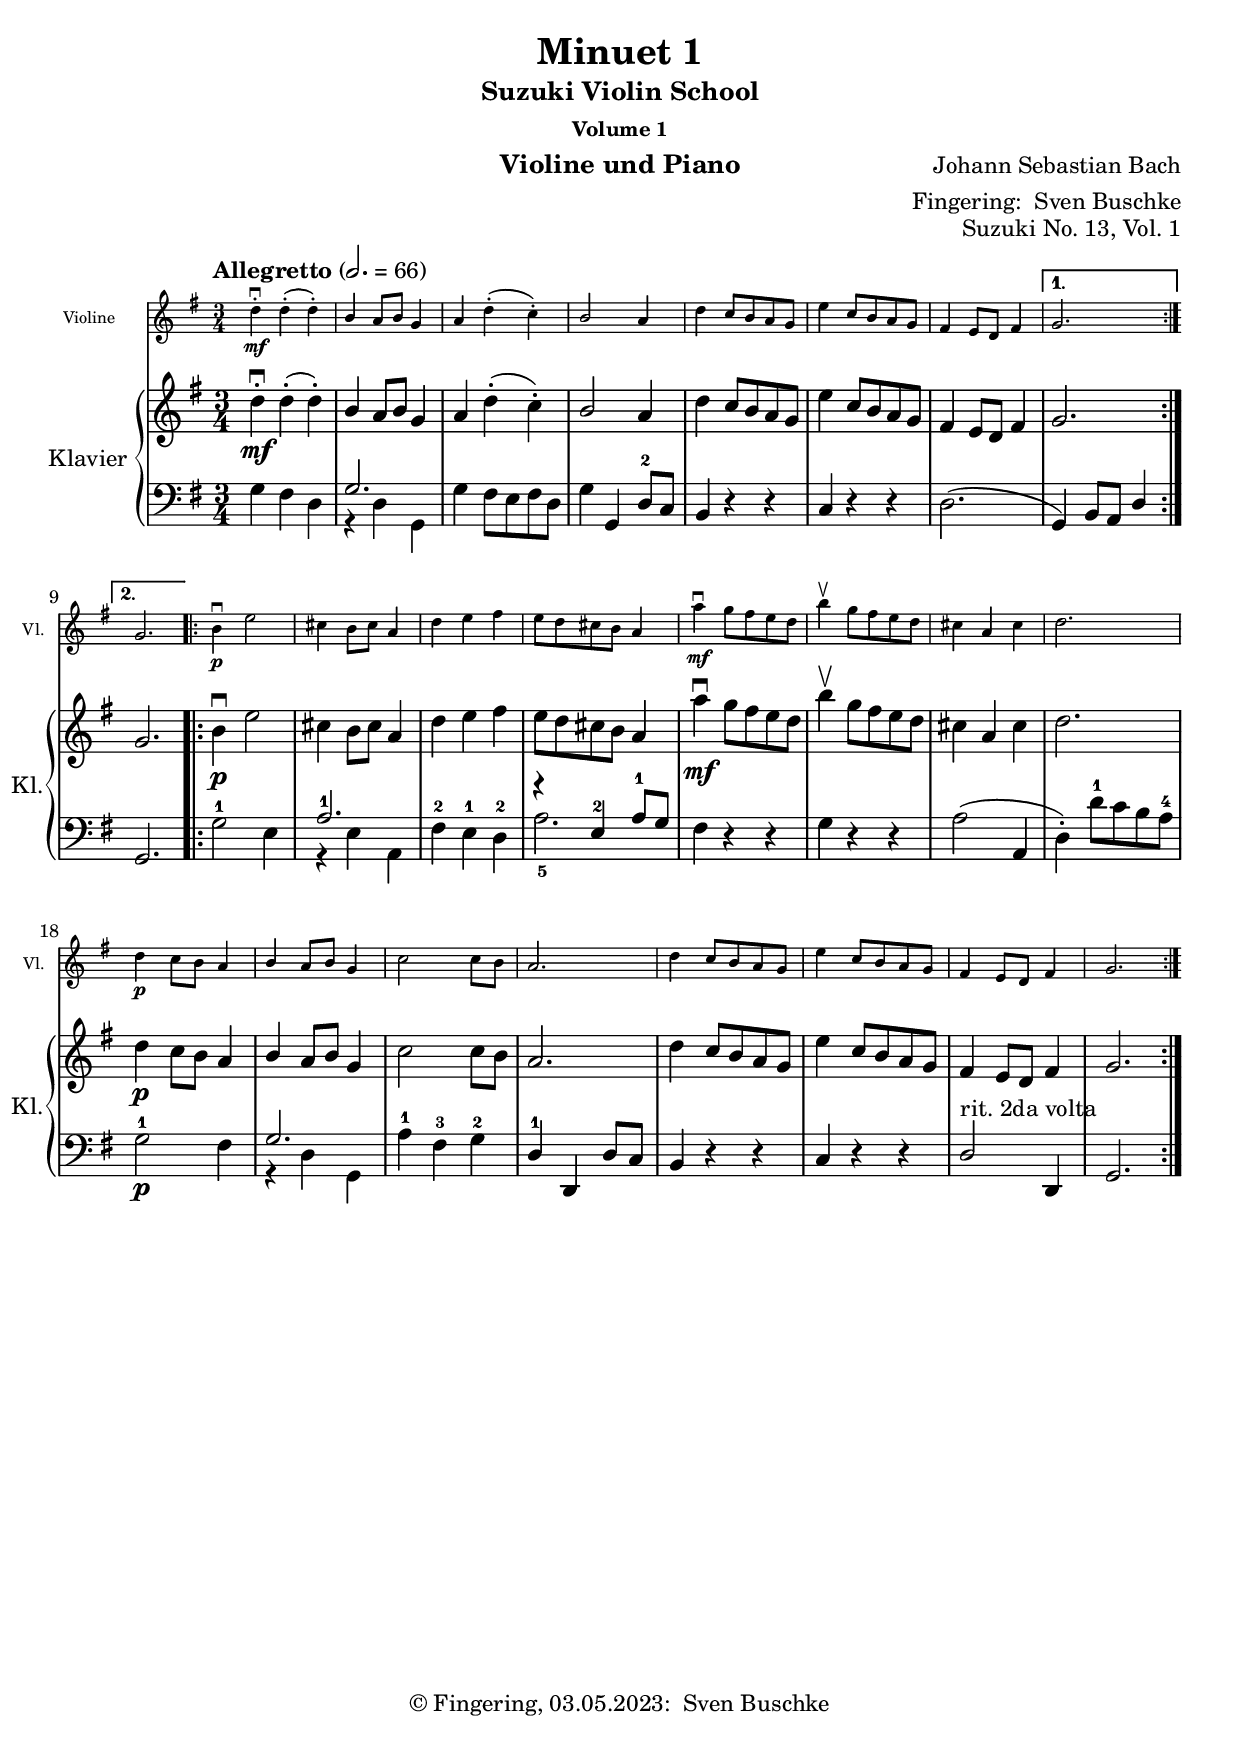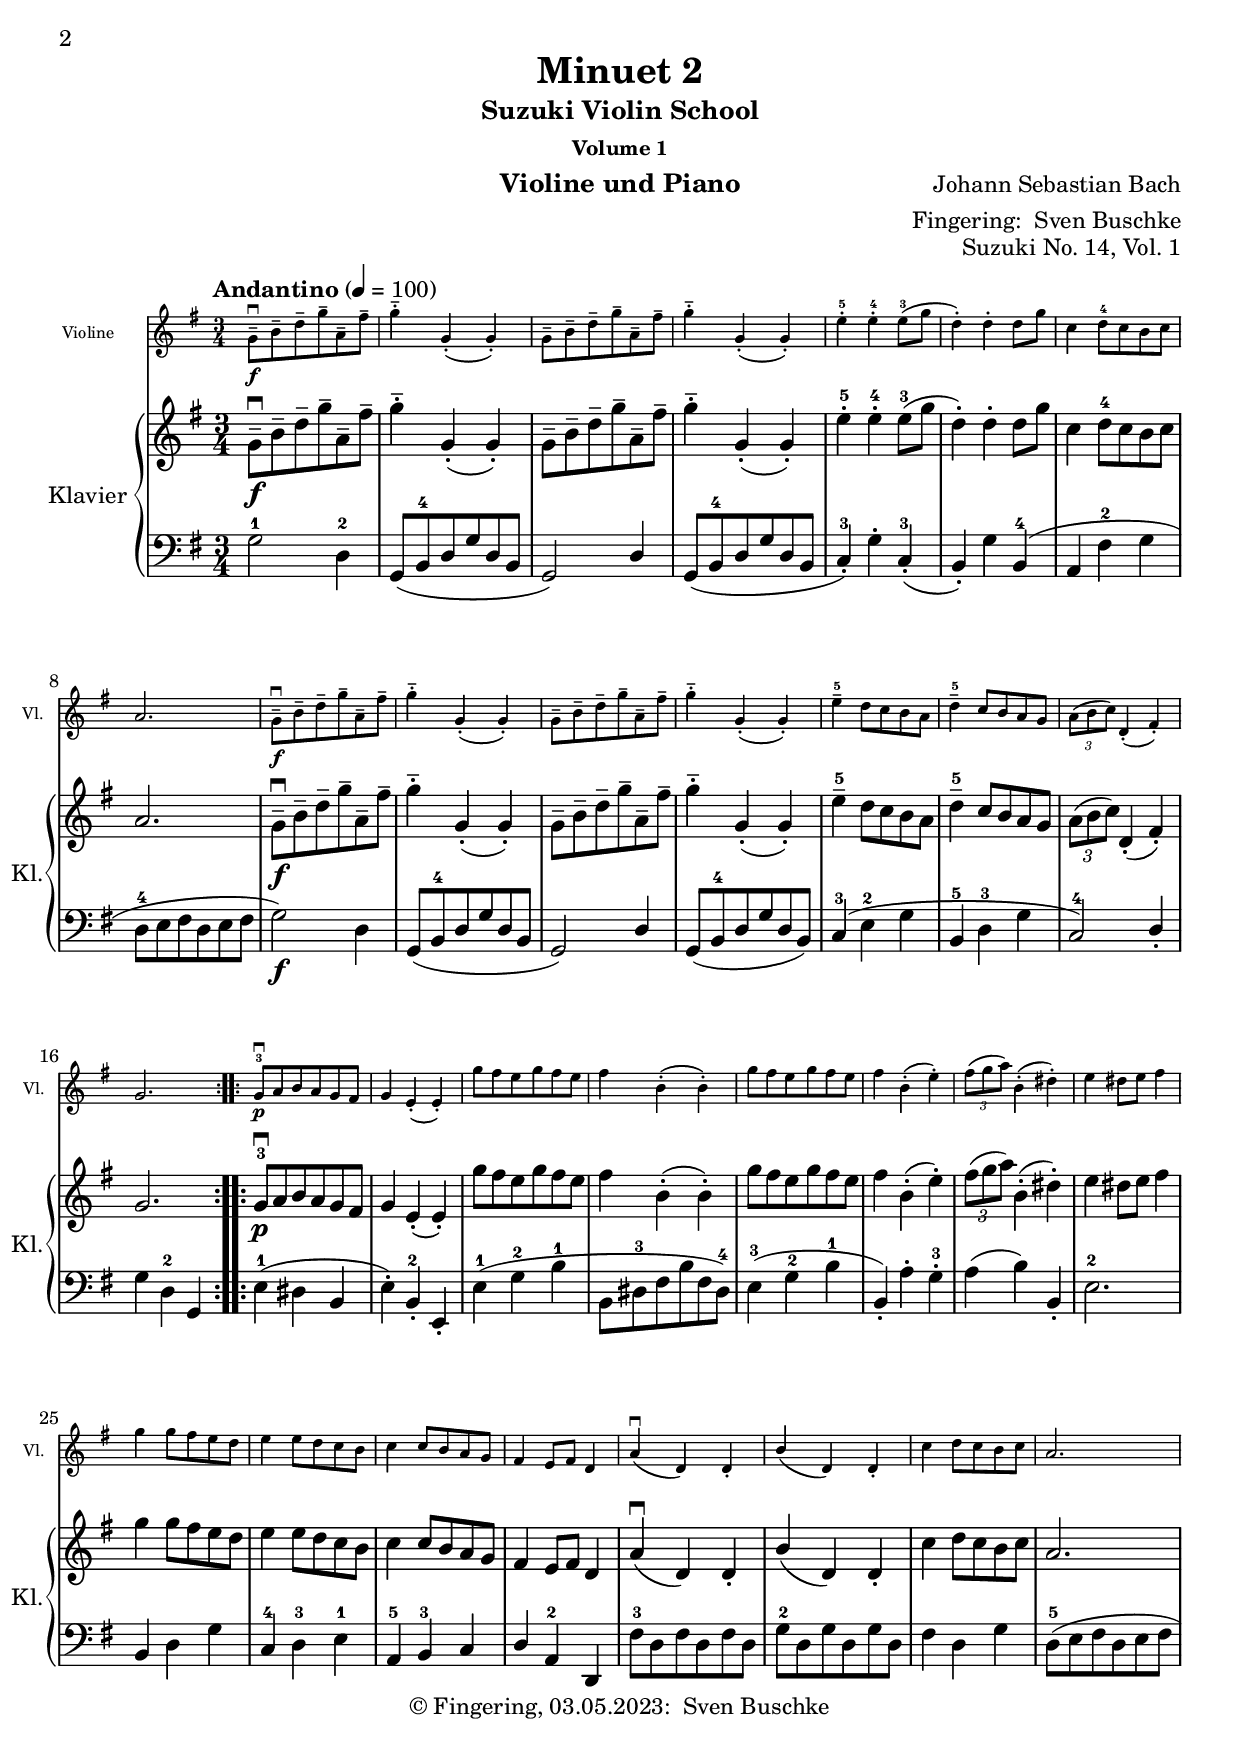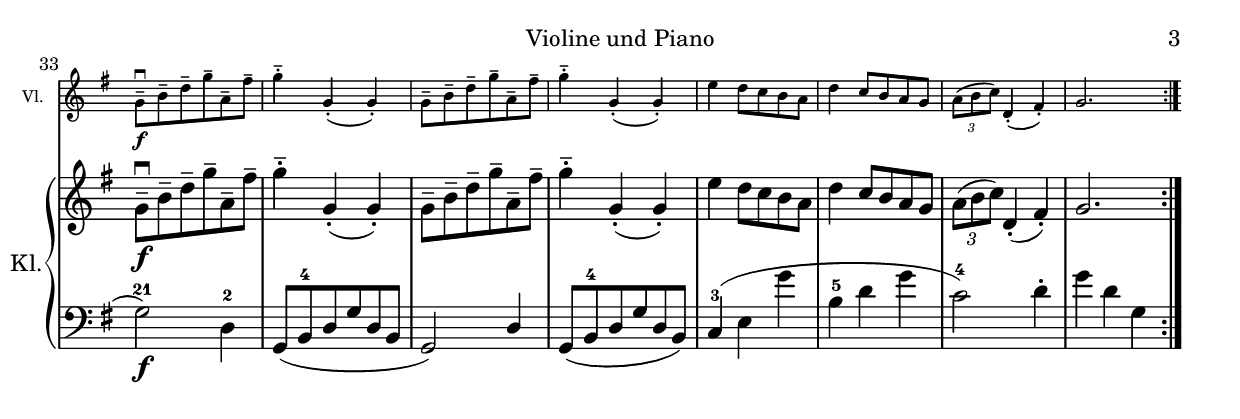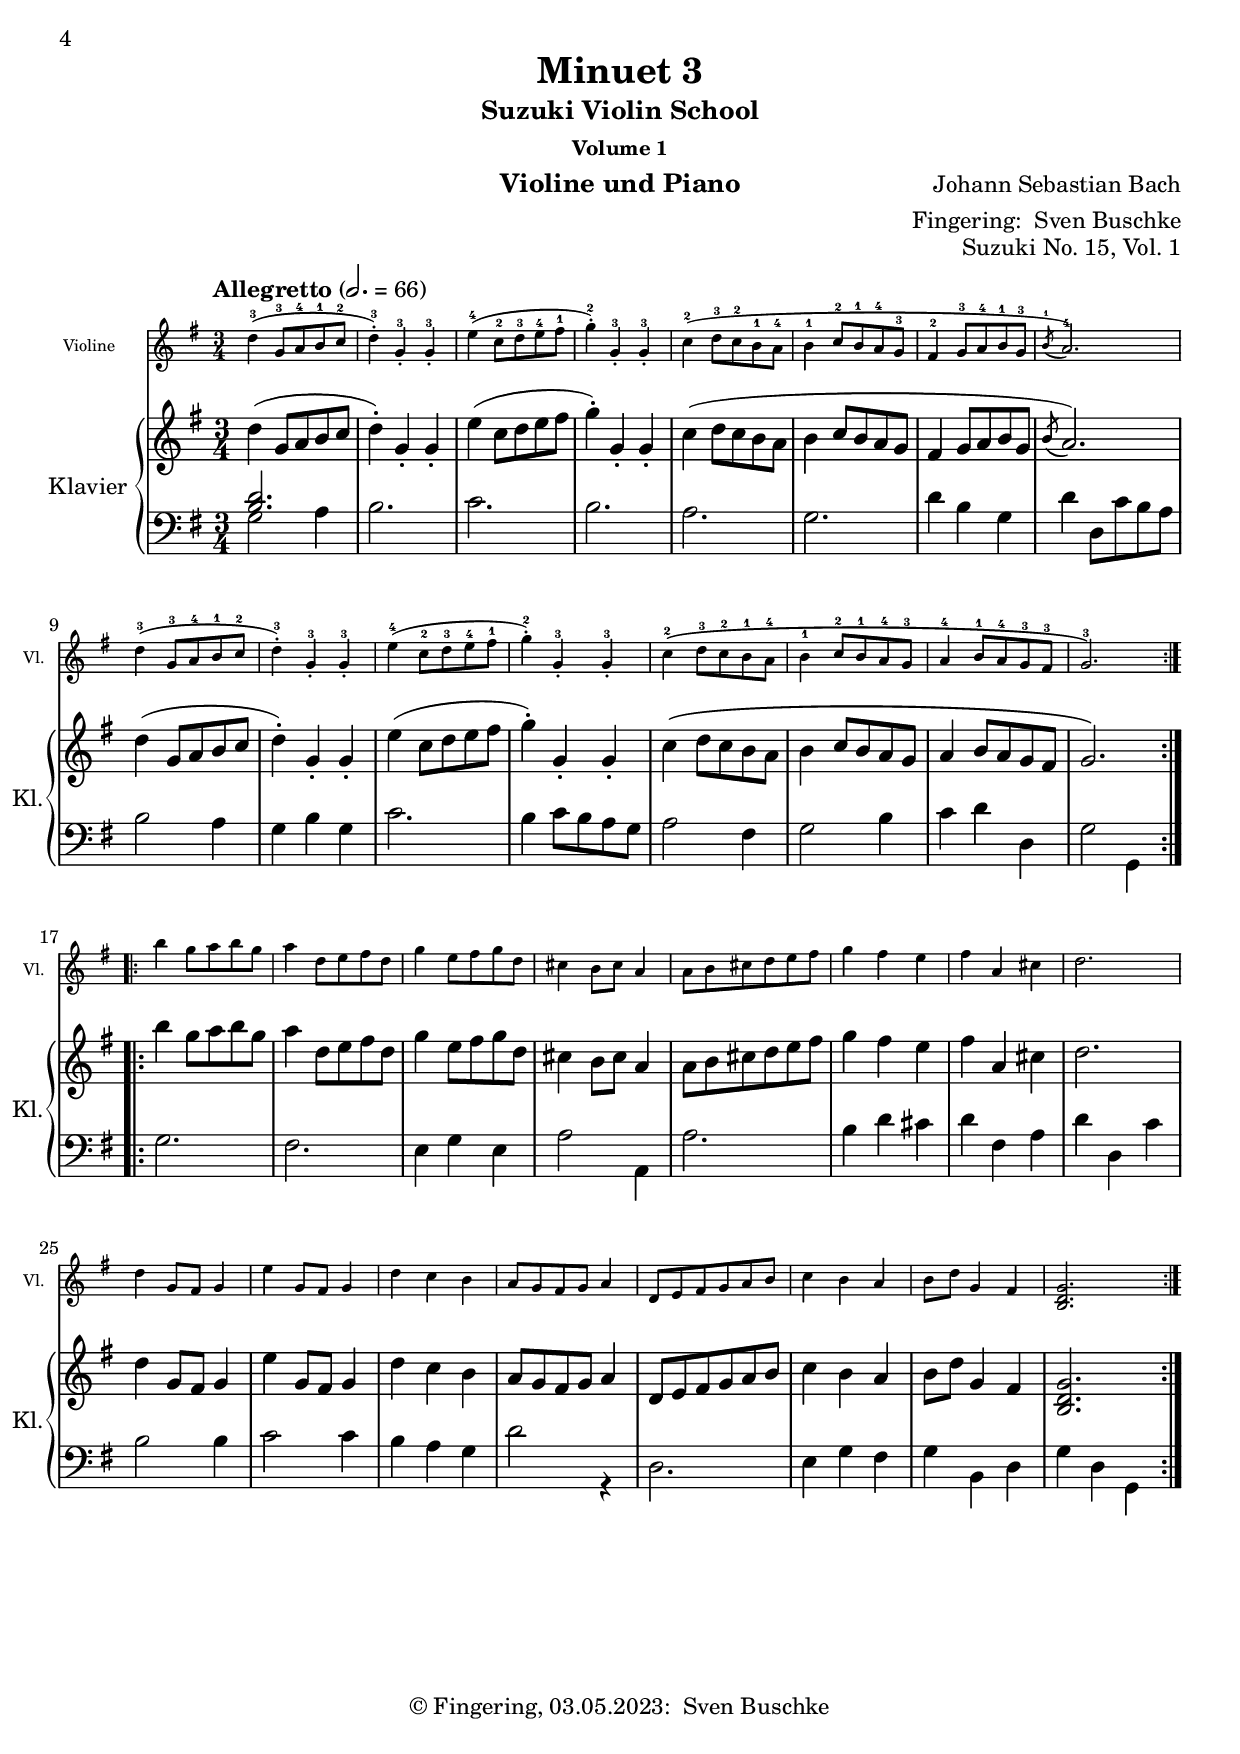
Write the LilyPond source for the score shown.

\version "2.24.1"
\language "english"

\header {
  dedication = ""
  title = ""
  subtitle = "Suzuki Violin School"
  subsubtitle = "Volume 1"
  instrument = "Violine und Piano"
  composer = ""
  arranger = \markup {"Fingering: " \with-url "https://buschke.com" "Sven Buschke"}
  poet = ""
  meter = ""
  piece = ""
  opus = "No. 1"
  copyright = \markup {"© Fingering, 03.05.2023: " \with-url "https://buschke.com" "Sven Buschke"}
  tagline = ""
}

\paper {
  #(set-paper-size "a4")
}

\layout {
  \context {
    \Voice
    \consists "Melody_engraver"
    \override Stem #'neutral-direction = #'()
  }
}

global = {
  \key c \major
  \time 4/4
  \tempo "Andante" 4=100
}

%%%%%%%%%%%%%%%%%%%%%%%%%%%%%%%%%%%%%%%%%%%%%%%%%%%%%%%%%%%%%%%%%%%%%%%%%%%%%%%%
% Nummer 1 / A
%%%%%%%%%%%%%%%%%%%%%%%%%%%%%%%%%%%%%%%%%%%%%%%%%%%%%%%%%%%%%%%%%%%%%%%%%%%%%%%%

globalA = {
  \key c \major
  \numericTimeSignature
  \time 4/4
  \tempo "Andante" 4=100
}

scoreAViolin = \relative c'' {
  \global
  % Music follows here.

}

scoreARight = \relative c'' {
  \global
  % Music follows here.

}

scoreALeft = \relative c' {
  \global
  % Music follows here.

}

scoreAViolinPart = \new Staff \with {
  instrumentName = "Violine"
  shortInstrumentName = "Vl."
  midiInstrument = "violin"
  \magnifyStaff #5/7
} \scoreAViolin

scoreAPianoPart = \new PianoStaff \with {
  instrumentName = "Klavier"
  shortInstrumentName = "Kl."
} <<
  \new Staff = "right" \with {
    midiInstrument = "acoustic grand"
  } \scoreARight
  \new Staff = "left" \with {
    midiInstrument = "acoustic grand"
  } { \clef bass \scoreALeft }
>>

\bookpart {
\header {
  title = "Twinkle, Twinkle"
  composer = "Suzuki"
  poet = ""
  meter = ""
  piece = ""
  opus = "Suzuki No. 1, Vol. 1"
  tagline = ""
}
  \score {
    <<
      \scoreAViolinPart
      \scoreAPianoPart
    >>
    \layout { }
    \midi { }
  }
}

%%%%%%%%%%%%%%%%%%%%%%%%%%%%%%%%%%%%%%%%%%%%%%%%%%%%%%%%%%%%%%%%%%%%%%%%%%%%%%%%
% Nummer 2 / B
%%%%%%%%%%%%%%%%%%%%%%%%%%%%%%%%%%%%%%%%%%%%%%%%%%%%%%%%%%%%%%%%%%%%%%%%%%%%%%%%

globalB = {
  \key c \major
  \numericTimeSignature
  \time 4/4
  \tempo "Andante" 4=100
}

scoreBViolin = \relative c'' {
  \global
  % Music follows here.

}

scoreBRight = \relative c'' {
  \global
  % Music follows here.

}

scoreBLeft = \relative c' {
  \global
  % Music follows here.

}

scoreBViolinPart = \new Staff \with {
  instrumentName = "Violine"
  shortInstrumentName = "Vl."
  midiInstrument = "violin"
  \magnifyStaff #5/7
} \scoreBViolin

scoreBPianoPart = \new PianoStaff \with {
  instrumentName = "Klavier"
  shortInstrumentName = "Kl."
} <<
  \new Staff = "right" \with {
    midiInstrument = "acoustic grand"
  } \scoreBRight
  \new Staff = "left" \with {
    midiInstrument = "acoustic grand"
  } { \clef bass \scoreBLeft }
>>

\bookpart {
\header {
  title = "Lightly Row"
  composer = "Folk Song"
  poet = ""
  meter = ""
  piece = ""
  opus = "Suzuki No. 2, Vol. 1"
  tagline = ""
}
  \score {
    <<
      \scoreBViolinPart
      \scoreBPianoPart
    >>
    \layout { }
    \midi { }
  }
}

%%%%%%%%%%%%%%%%%%%%%%%%%%%%%%%%%%%%%%%%%%%%%%%%%%%%%%%%%%%%%%%%%%%%%%%%%%%%%%%%
% Nummer 3 / C
%%%%%%%%%%%%%%%%%%%%%%%%%%%%%%%%%%%%%%%%%%%%%%%%%%%%%%%%%%%%%%%%%%%%%%%%%%%%%%%%

globalC = {
  \key c \major
  \numericTimeSignature
  \time 4/4
  \tempo "Andante" 4=100
}

scoreCViolin = \relative c'' {
  \global
  % Music follows here.

}

scoreCRight = \relative c'' {
  \global
  % Music follows here.

}

scoreCLeft = \relative c' {
  \global
  % Music follows here.

}

scoreCViolinPart = \new Staff \with {
  instrumentName = "Violine"
  shortInstrumentName = "Vl."
  midiInstrument = "violin"
  \magnifyStaff #5/7
} \scoreCViolin

scoreCPianoPart = \new PianoStaff \with {
  instrumentName = "Klavier"
  shortInstrumentName = "Kl."
} <<
  \new Staff = "right" \with {
    midiInstrument = "acoustic grand"
  } \scoreCRight
  \new Staff = "left" \with {
    midiInstrument = "acoustic grand"
  } { \clef bass \scoreCLeft }
>>

\bookpart {
\header {
  title = "Song of the Wind"
  composer = "Folk Song"
  poet = ""
  meter = ""
  piece = ""
  opus = "Suzuki No. 3, Vol. 1"
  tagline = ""
}
  \score {
    <<
      \scoreCViolinPart
      \scoreCPianoPart
    >>
    \layout { }
    \midi { }
  }
}

%%%%%%%%%%%%%%%%%%%%%%%%%%%%%%%%%%%%%%%%%%%%%%%%%%%%%%%%%%%%%%%%%%%%%%%%%%%%%%%%
% Nummer 4 / D
%%%%%%%%%%%%%%%%%%%%%%%%%%%%%%%%%%%%%%%%%%%%%%%%%%%%%%%%%%%%%%%%%%%%%%%%%%%%%%%%

globalD = {
  \key c \major
  \numericTimeSignature
  \time 4/4
  \tempo "Andante" 4=100
}

scoreDViolin = \relative c'' {
  \global
  % Music follows here.

}

scoreDRight = \relative c'' {
  \global
  % Music follows here.

}

scoreDLeft = \relative c' {
  \global
  % Music follows here.

}

scoreDViolinPart = \new Staff \with {
  instrumentName = "Violine"
  shortInstrumentName = "Vl."
  midiInstrument = "violin"
  \magnifyStaff #5/7
} \scoreDViolin

scoreDPianoPart = \new PianoStaff \with {
  instrumentName = "Klavier"
  shortInstrumentName = "Kl."
} <<
  \new Staff = "right" \with {
    midiInstrument = "acoustic grand"
  } \scoreDRight
  \new Staff = "left" \with {
    midiInstrument = "acoustic grand"
  } { \clef bass \scoreDLeft }
>>

\bookpart {
\header {
  title = "Go Tell Aunt Rhody"
  composer = ""
  poet = ""
  meter = ""
  piece = ""
  opus = "Suzuki No. 4, Vol. 1"
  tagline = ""
}
  \score {
    <<
      \scoreDViolinPart
      \scoreDPianoPart
    >>
    \layout { }
    \midi { }
  }
}

%%%%%%%%%%%%%%%%%%%%%%%%%%%%%%%%%%%%%%%%%%%%%%%%%%%%%%%%%%%%%%%%%%%%%%%%%%%%%%%%
% Nummer 5 / E
%%%%%%%%%%%%%%%%%%%%%%%%%%%%%%%%%%%%%%%%%%%%%%%%%%%%%%%%%%%%%%%%%%%%%%%%%%%%%%%%

globalE = {
  \key c \major
  \numericTimeSignature
  \time 4/4
  \tempo "Andante" 4=100
}

scoreEViolin = \relative c'' {
  \global
  % Music follows here.

}

scoreERight = \relative c'' {
  \global
  % Music follows here.

}

scoreELeft = \relative c' {
  \global
  % Music follows here.

}

scoreEViolinPart = \new Staff \with {
  instrumentName = "Violine"
  shortInstrumentName = "Vl."
  midiInstrument = "violin"
  \magnifyStaff #5/7
} \scoreEViolin

scoreEPianoPart = \new PianoStaff \with {
  instrumentName = "Klavier"
  shortInstrumentName = "Kl."
} <<
  \new Staff = "right" \with {
    midiInstrument = "acoustic grand"
  } \scoreERight
  \new Staff = "left" \with {
    midiInstrument = "acoustic grand"
  } { \clef bass \scoreELeft }
>>

\bookpart {
\header {
  title = "O Come, Little Children"
  composer = ""
  poet = ""
  meter = ""
  piece = ""
  opus = "Suzuki No. 5, Vol. 1"
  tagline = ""
}
  \score {
    <<
      \scoreEViolinPart
      \scoreEPianoPart
    >>
    \layout { }
    \midi { }
  }
}

%%%%%%%%%%%%%%%%%%%%%%%%%%%%%%%%%%%%%%%%%%%%%%%%%%%%%%%%%%%%%%%%%%%%%%%%%%%%%%%%
% Nummer 6 / F
%%%%%%%%%%%%%%%%%%%%%%%%%%%%%%%%%%%%%%%%%%%%%%%%%%%%%%%%%%%%%%%%%%%%%%%%%%%%%%%%

globalF = {
  \key c \major
  \numericTimeSignature
  \time 4/4
  \tempo "Andante" 4=100
}

scoreFViolin = \relative c'' {
  \global
  % Music follows here.

}

scoreFRight = \relative c'' {
  \global
  % Music follows here.

}

scoreFLeft = \relative c' {
  \global
  % Music follows here.

}

scoreFViolinPart = \new Staff \with {
  instrumentName = "Violine"
  shortInstrumentName = "Vl."
  midiInstrument = "violin"
  \magnifyStaff #5/7
} \scoreFViolin

scoreFPianoPart = \new PianoStaff \with {
  instrumentName = "Klavier"
  shortInstrumentName = "Kl."
} <<
  \new Staff = "right" \with {
    midiInstrument = "acoustic grand"
  } \scoreFRight
  \new Staff = "left" \with {
    midiInstrument = "acoustic grand"
  } { \clef bass \scoreFLeft }
>>

\bookpart {
\header {
  title = "May Song"
  composer = ""
  poet = ""
  meter = ""
  piece = ""
  opus = "Suzuki No. 6, Vol. 1"
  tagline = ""
}
  \score {
    <<
      \scoreFViolinPart
      \scoreFPianoPart
    >>
    \layout { }
    \midi { }
  }
}

%%%%%%%%%%%%%%%%%%%%%%%%%%%%%%%%%%%%%%%%%%%%%%%%%%%%%%%%%%%%%%%%%%%%%%%%%%%%%%%%
% Nummer 7 / G
%%%%%%%%%%%%%%%%%%%%%%%%%%%%%%%%%%%%%%%%%%%%%%%%%%%%%%%%%%%%%%%%%%%%%%%%%%%%%%%%

globalG = {
  \key c \major
  \numericTimeSignature
  \time 4/4
  \tempo "Andante" 4=100
}

scoreGViolin = \relative c'' {
  \global
  % Music follows here.

}

scoreGRight = \relative c'' {
  \global
  % Music follows here.

}

scoreGLeft = \relative c' {
  \global
  % Music follows here.

}

scoreGViolinPart = \new Staff \with {
  instrumentName = "Violine"
  shortInstrumentName = "Vl."
  midiInstrument = "violin"
  \magnifyStaff #5/7
} \scoreGViolin

scoreGPianoPart = \new PianoStaff \with {
  instrumentName = "Klavier"
  shortInstrumentName = "Kl."
} <<
  \new Staff = "right" \with {
    midiInstrument = "acoustic grand"
  } \scoreGRight
  \new Staff = "left" \with {
    midiInstrument = "acoustic grand"
  } { \clef bass \scoreGLeft }
>>

\bookpart {
\header {
  title = "Long, Long Ago"
  composer = ""
  poet = ""
  meter = ""
  piece = ""
  opus = "Suzuki No. 7, Vol. 1"
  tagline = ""
}
  \score {
    <<
      \scoreGViolinPart
      \scoreGPianoPart
    >>
    \layout { }
    \midi { }
  }
}

%%%%%%%%%%%%%%%%%%%%%%%%%%%%%%%%%%%%%%%%%%%%%%%%%%%%%%%%%%%%%%%%%%%%%%%%%%%%%%%%
% Nummer 8 / H
%%%%%%%%%%%%%%%%%%%%%%%%%%%%%%%%%%%%%%%%%%%%%%%%%%%%%%%%%%%%%%%%%%%%%%%%%%%%%%%%

globalH = {
  \key c \major
  \numericTimeSignature
  \time 4/4
  \tempo "Andante" 4=100
}

scoreHViolin = \relative c'' {
  \global
  % Music follows here.

}

scoreHRight = \relative c'' {
  \global
  % Music follows here.

}

scoreHLeft = \relative c' {
  \global
  % Music follows here.

}

scoreHViolinPart = \new Staff \with {
  instrumentName = "Violine"
  shortInstrumentName = "Vl."
  midiInstrument = "violin"
  \magnifyStaff #5/7
} \scoreHViolin

scoreHPianoPart = \new PianoStaff \with {
  instrumentName = "Klavier"
  shortInstrumentName = "Kl."
} <<
  \new Staff = "right" \with {
    midiInstrument = "acoustic grand"
  } \scoreHRight
  \new Staff = "left" \with {
    midiInstrument = "acoustic grand"
  } { \clef bass \scoreHLeft }
>>

\bookpart {
\header {
  title = "Allegro"
  composer = ""
  poet = ""
  meter = ""
  piece = ""
  opus = "Suzuki No. 8, Vol. 1"
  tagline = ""
}
  \score {
    <<
      \scoreHViolinPart
      \scoreHPianoPart
    >>
    \layout { }
    \midi { }
  }
}

%%%%%%%%%%%%%%%%%%%%%%%%%%%%%%%%%%%%%%%%%%%%%%%%%%%%%%%%%%%%%%%%%%%%%%%%%%%%%%%%
% Nummer 9 / I
%%%%%%%%%%%%%%%%%%%%%%%%%%%%%%%%%%%%%%%%%%%%%%%%%%%%%%%%%%%%%%%%%%%%%%%%%%%%%%%%

globalI = {
  \key c \major
  \numericTimeSignature
  \time 4/4
  \tempo "Andante" 4=100
}

scoreIViolin = \relative c'' {
  \global
  % Music follows here.

}

scoreIRight = \relative c'' {
  \global
  % Music follows here.

}

scoreILeft = \relative c' {
  \global
  % Music follows here.

}

scoreIViolinPart = \new Staff \with {
  instrumentName = "Violine"
  shortInstrumentName = "Vl."
  midiInstrument = "violin"
  \magnifyStaff #5/7
} \scoreIViolin

scoreIPianoPart = \new PianoStaff \with {
  instrumentName = "Klavier"
  shortInstrumentName = "Kl."
} <<
  \new Staff = "right" \with {
    midiInstrument = "acoustic grand"
  } \scoreIRight
  \new Staff = "left" \with {
    midiInstrument = "acoustic grand"
  } { \clef bass \scoreILeft }
>>

\bookpart {
\header {
  title = "Perpetual Motion"
  composer = ""
  poet = ""
  meter = ""
  piece = ""
  opus = "Suzuki No. 9, Vol. 1"
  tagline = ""
}
  \score {
    <<
      \scoreIViolinPart
      \scoreIPianoPart
    >>
    \layout { }
    \midi { }
  }
}

%%%%%%%%%%%%%%%%%%%%%%%%%%%%%%%%%%%%%%%%%%%%%%%%%%%%%%%%%%%%%%%%%%%%%%%%%%%%%%%%
% Nummer 10 / J
%%%%%%%%%%%%%%%%%%%%%%%%%%%%%%%%%%%%%%%%%%%%%%%%%%%%%%%%%%%%%%%%%%%%%%%%%%%%%%%%

globalJ = {
  \key c \major
  \numericTimeSignature
  \time 4/4
  \tempo "Andante" 4=100
}

scoreJViolin = \relative c'' {
  \global
  % Music follows here.

}

scoreJRight = \relative c'' {
  \global
  % Music follows here.

}

scoreJLeft = \relative c' {
  \global
  % Music follows here.

}

scoreJViolinPart = \new Staff \with {
  instrumentName = "Violine"
  shortInstrumentName = "Vl."
  midiInstrument = "violin"
  \magnifyStaff #5/7
} \scoreJViolin

scoreJPianoPart = \new PianoStaff \with {
  instrumentName = "Klavier"
  shortInstrumentName = "Kl."
} <<
  \new Staff = "right" \with {
    midiInstrument = "acoustic grand"
  } \scoreJRight
  \new Staff = "left" \with {
    midiInstrument = "acoustic grand"
  } { \clef bass \scoreJLeft }
>>

\bookpart {
\header {
  title = "Allegretto"
  composer = ""
  poet = ""
  meter = ""
  piece = ""
  opus = "Suzuki No. 10, Vol. 1"
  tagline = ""
}
  \score {
    <<
      \scoreJViolinPart
      \scoreJPianoPart
    >>
    \layout { }
    \midi { }
  }
}

%%%%%%%%%%%%%%%%%%%%%%%%%%%%%%%%%%%%%%%%%%%%%%%%%%%%%%%%%%%%%%%%%%%%%%%%%%%%%%%%
% Nummer 11 / K
%%%%%%%%%%%%%%%%%%%%%%%%%%%%%%%%%%%%%%%%%%%%%%%%%%%%%%%%%%%%%%%%%%%%%%%%%%%%%%%%

globalK = {
  \key c \major
  \numericTimeSignature
  \time 4/4
  \tempo "Andante" 4=100
}

scoreKViolin = \relative c'' {
  \global
  % Music follows here.

}

scoreKRight = \relative c'' {
  \global
  % Music follows here.

}

scoreKLeft = \relative c' {
  \global
  % Music follows here.

}

scoreKViolinPart = \new Staff \with {
  instrumentName = "Violine"
  shortInstrumentName = "Vl."
  midiInstrument = "violin"
  \magnifyStaff #5/7
} \scoreKViolin

scoreKPianoPart = \new PianoStaff \with {
  instrumentName = "Klavier"
  shortInstrumentName = "Kl."
} <<
  \new Staff = "right" \with {
    midiInstrument = "acoustic grand"
  } \scoreKRight
  \new Staff = "left" \with {
    midiInstrument = "acoustic grand"
  } { \clef bass \scoreKLeft }
>>

\bookpart {
\header {
  title = "Andantino"
  composer = ""
  poet = ""
  meter = ""
  piece = ""
  opus = "Suzuki No. 11, Vol. 1"
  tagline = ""
}
  \score {
    <<
      \scoreKViolinPart
      \scoreKPianoPart
    >>
    \layout { }
    \midi { }
  }
}

%%%%%%%%%%%%%%%%%%%%%%%%%%%%%%%%%%%%%%%%%%%%%%%%%%%%%%%%%%%%%%%%%%%%%%%%%%%%%%%%
% Nummer 12 / L
%%%%%%%%%%%%%%%%%%%%%%%%%%%%%%%%%%%%%%%%%%%%%%%%%%%%%%%%%%%%%%%%%%%%%%%%%%%%%%%%

globalL = {
  \key c \major
  \numericTimeSignature
  \time 4/4
  \tempo "Andante" 4=100
}

scoreLViolin = \relative c'' {
  \global
  % Music follows here.

}

scoreLRight = \relative c'' {
  \global
  % Music follows here.

}

scoreLLeft = \relative c' {
  \global
  % Music follows here.

}

scoreLViolinPart = \new Staff \with {
  instrumentName = "Violine"
  shortInstrumentName = "Vl."
  midiInstrument = "violin"
  \magnifyStaff #5/7
} \scoreLViolin

scoreLPianoPart = \new PianoStaff \with {
  instrumentName = "Klavier"
  shortInstrumentName = "Kl."
} <<
  \new Staff = "right" \with {
    midiInstrument = "acoustic grand"
  } \scoreLRight
  \new Staff = "left" \with {
    midiInstrument = "acoustic grand"
  } { \clef bass \scoreLLeft }
>>

\bookpart {
\header {
  title = "Etude"
  composer = ""
  poet = ""
  meter = ""
  piece = ""
  opus = "Suzuki No. 12, Vol. 1"
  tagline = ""
}
  \score {
    <<
      \scoreLViolinPart
      \scoreLPianoPart
    >>
    \layout { }
  }

  \score {\unfoldRepeats {
    <<
      \scoreLViolinPart
      \scoreLPianoPart
    >>
          }
    \midi { }
  }
}

%%%%%%%%%%%%%%%%%%%%%%%%%%%%%%%%%%%%%%%%%%%%%%%%%%%%%%%%%%%%%%%%%%%%%%%%%%%%%%%%
% Nummer 13 / M
%%%%%%%%%%%%%%%%%%%%%%%%%%%%%%%%%%%%%%%%%%%%%%%%%%%%%%%%%%%%%%%%%%%%%%%%%%%%%%%%

globalM = {
  \key g \major
%  \numericTimeSignature
  \defaultTimeSignature
  \time 3/4
  \tempo "Allegretto" 2.=66
}

scoreMViolin = \relative c'' {
  \globalM
  % Music follows here.
  \repeat volta 2 {
  d4\mf-.\downbow d-.(d-.) b a8 b g4 a d-.(c-.) b2 a4
  d c8 b a g e'4 c8 b a g fs4 e8 d fs4
  } \alternative { { g2. } { g2. } }
  \repeat volta 2 {
  b4\p\downbow e2 cs4 b8 cs a4 d e fs e8 d cs b a4
  a'\downbow\mf g8 fs e d b'4\upbow g8 fs e d cs4 a cs d2.
  d4\p c8 b a4 b a8 b g4 c2 8 b a2.
  d4 c8 b a g e'4 c8 b a g fs4 e8 d fs4 g2.
  }
}

scoreMRight = \relative c'' {
  \globalM
  % Music follows here.
  \repeat volta 2 {
  d4\mf-.\downbow d-.(d-.) b a8 b g4 a d-.(c-.) b2 a4
  d c8 b a g e'4 c8 b a g fs4 e8 d fs4
  } \alternative { { g2. } { g2. } }
  \repeat volta 2 {
  b4\p\downbow e2 cs4 b8 cs a4 d e fs e8 d cs b a4
  a'\downbow\mf g8 fs e d b'4\upbow g8 fs e d cs4 a cs d2.
  d4\p c8 b a4 b a8 b g4 c2 8 b a2.
  d4 c8 b a g e'4 c8 b a g fs4 e8 d fs4 g2.
  }

}

scoreMLeft = \relative c' {
  \globalM
  % Music follows here.
  \repeat volta 2 {
    g4 fs d <<{g2.}\\{r4 d g,}>> g'4 fs8 e fs d g4 g, d'8-2 c
    b4 r r c r r d2.(
  } \alternative {
  { g,4) b8 a d4 } {g,2.)}
  }
  \repeat volta 2 {
  g'2-1 e4 <<{a2.-1}\\{r4 e a,}>> fs'-2 e-1 d-2 <<{r4 e-2 a8-1 g}\\{a2.-5}>>
  fs4 r r g r r a2(a,4 d-.) d'8-1 c b a-4
  g2-1\p fs4 <<{g2.}\\{r4 d g,}>> a'4-1 fs-3 g-2 d-1 d, d'8 c
  b4 r r c r r d2^"rit. 2da volta" d,4 g2.
  }
}

scoreMViolinPart = \new Staff \with {
  instrumentName = "Violine"
  shortInstrumentName = "Vl."
  midiInstrument = "violin"
  \magnifyStaff #5/7
} \scoreMViolin

scoreMPianoPart = \new PianoStaff \with {
  instrumentName = "Klavier"
  shortInstrumentName = "Kl."
} <<
  \new Staff = "right" \with {
    midiInstrument = "acoustic grand"
  } \scoreMRight
  \new Staff = "left" \with {
    midiInstrument = "acoustic grand"
  } { \clef bass \scoreMLeft }
>>

\bookpart {
\header {
  title = "Minuet 1"
  composer = "Johann Sebastian Bach"
  poet = ""
  meter = ""
  piece = ""
  opus = "Suzuki No. 13, Vol. 1"
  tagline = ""
}
  \score {
    <<
      \scoreMViolinPart
      \scoreMPianoPart
    >>
    \layout { }
  }
  \score {\unfoldRepeats {
    <<
      \scoreMViolinPart
      \scoreMPianoPart
    >>
          }
    \midi { }
  }
}

%%%%%%%%%%%%%%%%%%%%%%%%%%%%%%%%%%%%%%%%%%%%%%%%%%%%%%%%%%%%%%%%%%%%%%%%%%%%%%%%
% Nummer 14 / N
%%%%%%%%%%%%%%%%%%%%%%%%%%%%%%%%%%%%%%%%%%%%%%%%%%%%%%%%%%%%%%%%%%%%%%%%%%%%%%%%

globalN = {
  \key g \major
  %\numericTimeSignature
  \time 3/4
  \tempo "Andantino" 4=100
}

scoreNViolin = \relative c'' {
  \globalN
  % Music follows here.
  \repeat volta 2 {
  g8--\f\downbow b-- d-- g-- a,-- fs'-- g4-.-- g,-.(g-.)
  g8-- b-- d-- g-- a,-- fs'-- g4-.-- g,-.(g-.)
  e'-.-5 e-.-4 e8-3(g d4-.) d-. d8 g c,4 d8-4 c b c a2.
  g8--\f\downbow b-- d-- g-- a,-- fs'-- g4-.-- g,-.(g-.)
  g8-- b-- d-- g-- a,-- fs'-- g4-.-- g,-.(g-.)
  e'---5 d8 c b a d4---5 c8 b a g \tuplet 3/2 {a8(b c)} d,4-.(fs-.) g2.
  }
  \repeat volta 2 {
    g8-3\p\downbow a b a g fs g4 e-.(e-.)
    g'8 fs e g fs e fs4 b,-.(b-.) g'8 fs e g fs e fs4 b,-.(e-.) \tuplet 3/2 {fs8(g a)} b,4-.(ds-.) e ds8 e fs4
  g g8 fs e d e4 e8 d c b c4 c8 b a g fs4 e8 fs d4 a'\downbow(d,) d-. b'(d,) d-. c' d8 c b c a2.
  g8--\f\downbow b-- d-- g-- a,-- fs'-- g4-.-- g,-.(g-.)
  g8-- b-- d-- g-- a,-- fs'-- g4-.-- g,-.(g-.)
  e' d8 c b a d4 c8 b a g \tuplet 3/2 {a(b c)} d,4-.( fs-.) g2.
  }
}

scoreNRight = \relative c'' {
  \globalN
  % Music follows here.
  \repeat volta 2 {
  g8--\f\downbow b-- d-- g-- a,-- fs'-- g4-.-- g,-.(g-.)
  g8-- b-- d-- g-- a,-- fs'-- g4-.-- g,-.(g-.)
  e'-.-5 e-.-4 e8-3(g d4-.) d-. d8 g c,4 d8-4 c b c a2.
  g8--\f\downbow b-- d-- g-- a,-- fs'-- g4-.-- g,-.(g-.)
  g8-- b-- d-- g-- a,-- fs'-- g4-.-- g,-.(g-.)
  e'---5 d8 c b a d4---5 c8 b a g \tuplet 3/2 {a8(b c)} d,4-.(fs-.) g2.
  }
  \repeat volta 2 {
    g8-3\p\downbow a b a g fs g4 e-.(e-.)
    g'8 fs e g fs e fs4 b,-.(b-.) g'8 fs e g fs e fs4 b,-.(e-.) \tuplet 3/2 {fs8(g a)} b,4-.(ds-.) e ds8 e fs4
  g g8 fs e d e4 e8 d c b c4 c8 b a g fs4 e8 fs d4 a'\downbow(d,) d-. b'(d,) d-. c' d8 c b c a2.
  g8--\f\downbow b-- d-- g-- a,-- fs'-- g4-.-- g,-.(g-.)
  g8-- b-- d-- g-- a,-- fs'-- g4-.-- g,-.(g-.)
  e' d8 c b a d4 c8 b a g \tuplet 3/2 {a(b c)} d,4-.(fs-.) g2.
  }
}

scoreNLeft = \relative c' {
  \globalN
  % Music follows here.
  \repeat volta 2 {
  g2-1 d4-2 g,8(b-4 d g d b g2) d'4 g,8(b-4 d g d b c4-3-.) g'-. c,-.-3(b-.) g' b,-4(a fs'-2 g d8-4 e fs d e fs g2)\f d4 g,8(b-4 d g d b g2) d'4 g,8(b-4 d g d b) c4-3(e-2 g b,-5 d-3 g c,2-4) d4-. g d-2 g,
  }
  \repeat volta 2 {
  e'-1(ds b e-.) b-.-2 e,-. e'-1(g-2 b-1 b,8 ds-3 fs b fs ds-4) e4-3( g-2 b-1 b,-.) a'-. g-.-3 a(b) b,-. e2.-2 b4 d g c,-4 d-3 e-1 a,-5 b-3 c d a-2 d, fs'8-3 d fs d fs d
  g-2 d g d g d fs4 d g d8-5(e fs d e fs
  g2-21)\f d4-2 g,8(b-4 d g d b g2) d'4 g,8(b-4 d g d b) c4-3(e g' b,-5 d g c,2-4) d4-. g d g,}
}

scoreNViolinPart = \new Staff \with {
  instrumentName = "Violine"
  shortInstrumentName = "Vl."
  midiInstrument = "violin"
  \magnifyStaff #5/7
} \scoreNViolin

scoreNPianoPart = \new PianoStaff \with {
  instrumentName = "Klavier"
  shortInstrumentName = "Kl."
} <<
  \new Staff = "right" \with {
    midiInstrument = "acoustic grand"
  } \scoreNRight
  \new Staff = "left" \with {
    midiInstrument = "acoustic grand"
  } { \clef bass \scoreNLeft }
>>

\bookpart {
\header {
  title = "Minuet 2"
  composer = "Johann Sebastian Bach"
  poet = ""
  meter = ""
  piece = ""
  opus = "Suzuki No. 14, Vol. 1"
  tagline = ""
}
  \score {
    <<
      \scoreNViolinPart
      \scoreNPianoPart
    >>
    \layout { }
    \midi { }
  }
}

%%%%%%%%%%%%%%%%%%%%%%%%%%%%%%%%%%%%%%%%%%%%%%%%%%%%%%%%%%%%%%%%%%%%%%%%%%%%%%%%
% Nummer 15 / O
%%%%%%%%%%%%%%%%%%%%%%%%%%%%%%%%%%%%%%%%%%%%%%%%%%%%%%%%%%%%%%%%%%%%%%%%%%%%%%%%

globalO = {
  \key g \major
  \time 3/4
  \tempo "Allegretto" 2. = 66
%  \key c \major
%  \time 4/4
%  \tempo "Andante" 4=100
}

scoreOViolin = \relative c'' {
  \globalO
  % Music follows here.
        \repeat volta 2 {
        d4-3( g,8-3 a-4 b-1 c-2 d4-.-3) g,-.-3 g-.-3
        e'-4( c8-2 d-3 e-4 fs-1 g4-.-2) g,-.-3 g-.-3 c-2( d8-3 c-2 b-1 a-4 b4-1 c8-2 b-1 a-4 g-3
        fs4-2 g8-3 a-4 b-1 g-3 \acciaccatura b-1 a2.-4)
        d4-3( g,8-3 a-4 b-1 c-2 d4-.-3) g,-.-3 g-.-3 e'-4( c8-2 d-3 e-4 fs-1 g4-.-2) g,-.-3 g-.-3
        c-2\( d8-3 c-2 b-1 a-4 b4-1 c8-2 b-1 a-4 g-3 a4-4 b8-1 a-4 g-3 fs-3 g2.-3\)
        }
        \repeat volta 2 {
        b'4 g8 a b g a4 d,8 e fs d g4 e8 fs g d
        cs4 b8 cs a4 a8 b cs d e fs g4 fs e fs a, cs d2. d4 g,8 fs g4 e'4 g,8 fs g4 d' c b a8 g fs g a4 d,8 e fs g a b c4 b a b8 d g,4 fs <b, d g>2.

        }

}

scoreORight = \relative c'' {
  \globalO
  % Music follows here.
  \repeat volta 2 {
    d4( g,8 a b c d4-.) g,-. g-.
    e'( c8 d e fs g4-.) g,-. g-. c( d8 c b a b4 c8 b a g
    fs4 g8 a b g \acciaccatura b a2.)
    d4( g,8 a b c d4-.) g,-. g-. e'( c8 d e fs g4-.) g,-. g-.
    c\( d8 c b a b4 c8 b a g a4 b8 a g fs g2.\)
  }
  \repeat volta 2 {
  b'4 g8 a b g a4 d,8 e fs d g4 e8 fs g d
  cs4 b8 cs a4 a8 b cs d e fs g4 fs e fs a, cs d2. d4 g,8 fs g4 e'4 g,8 fs g4 d' c b a8 g fs g a4 d,8 e fs g a b c4 b a b8 d g,4 fs <b, d g>2.
  }

}

scoreOLeft = \relative c' {
  \globalO
  % Music follows here.
      <<\relative c {
        <b' d>2.
      }
      \\
      \relative c {
        g'2 a4 b2. c b a g d'4 b g d' d,8 c' b a b2 a4 g b g c2. b4 c8 b a g
        a2 fs4 g2 b4 c d d, g2 g,4
        g'2. fs e4 g e a2 a,4 a'2. b4 d cs d fs, a d d, c'
        b2 b4 c2 c4
        b a g d'2r4 d,2. e4 g fs g b, d g d g,
      }
      >>
}

scoreOViolinPart = \new Staff \with {
  instrumentName = "Violine"
  shortInstrumentName = "Vl."
  midiInstrument = "violin"
  \magnifyStaff #5/7
} \scoreOViolin

scoreOPianoPart = \new PianoStaff \with {
  instrumentName = "Klavier"
  shortInstrumentName = "Kl."
} <<
  \new Staff = "right" \with {
    midiInstrument = "acoustic grand"
  } \scoreORight
  \new Staff = "left" \with {
    midiInstrument = "acoustic grand"
  } { \clef bass \scoreOLeft }
>>

\bookpart {
\header {
  title = "Minuet 3"
  composer = "Johann Sebastian Bach"
  poet = ""
  meter = ""
  piece = ""
  opus = "Suzuki No. 15, Vol. 1"
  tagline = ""
}
  \score {
    <<
      \scoreOViolinPart
      \scoreOPianoPart
    >>
    \layout { }
    \midi { }
  }
}

%%%%%%%%%%%%%%%%%%%%%%%%%%%%%%%%%%%%%%%%%%%%%%%%%%%%%%%%%%%%%%%%%%%%%%%%%%%%%%%%
% Nummer 16 / P
%%%%%%%%%%%%%%%%%%%%%%%%%%%%%%%%%%%%%%%%%%%%%%%%%%%%%%%%%%%%%%%%%%%%%%%%%%%%%%%%

globalP = {
  \key c \major
  \numericTimeSignature
  \time 4/4
  \tempo "Andante" 4=100
}

scorePViolin = \relative c'' {
  \global
  % Music follows here.
c
}

scorePRight = \relative c'' {
  \global
  % Music follows here.

}

scorePLeft = \relative c' {
  \global
  % Music follows here.

}

scorePViolinPart = \new Staff \with {
  instrumentName = "Violine"
  shortInstrumentName = "Vl."
  midiInstrument = "violin"
  \magnifyStaff #5/7
} \scorePViolin

scorePPianoPart = \new PianoStaff \with {
  instrumentName = "Klavier"
  shortInstrumentName = "Kl."
} <<
  \new Staff = "right" \with {
    midiInstrument = "acoustic grand"
  } \scorePRight
  \new Staff = "left" \with {
    midiInstrument = "acoustic grand"
  } { \clef bass \scorePLeft }
>>

\bookpart {
\header {
  title = "The Happy Farmer"
  composer = "Robert Schumann"
  poet = ""
  meter = ""
  piece = ""
  opus = "Suzuki No. 16, Vol. 1"
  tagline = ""
}
  \score {
    <<
      \scorePViolinPart
      \scorePPianoPart
    >>
    \layout { }
    \midi { }
  }
}

%%%%%%%%%%%%%%%%%%%%%%%%%%%%%%%%%%%%%%%%%%%%%%%%%%%%%%%%%%%%%%%%%%%%%%%%%%%%%%%%
% Nummer 17 / Q
%%%%%%%%%%%%%%%%%%%%%%%%%%%%%%%%%%%%%%%%%%%%%%%%%%%%%%%%%%%%%%%%%%%%%%%%%%%%%%%%

globalQ = {
  \key c \major
  \numericTimeSignature
  \time 4/4
  \tempo "Andante" 4=100
}

scoreQViolin = \relative c'' {
  \global
  % Music follows here.

}

scoreQRight = \relative c'' {
  \global
  % Music follows here.

}

scoreQLeft = \relative c' {
  \global
  % Music follows here.

}

scoreQViolinPart = \new Staff \with {
  instrumentName = "Violine"
  shortInstrumentName = "Vl."
  midiInstrument = "violin"
  \magnifyStaff #5/7
} \scoreQViolin

scoreQPianoPart = \new PianoStaff \with {
  instrumentName = "Klavier"
  shortInstrumentName = "Kl."
} <<
  \new Staff = "right" \with {
    midiInstrument = "acoustic grand"
  } \scoreQRight
  \new Staff = "left" \with {
    midiInstrument = "acoustic grand"
  } { \clef bass \scoreQLeft }
>>

\bookpart {
\header {
  title = "Gavotte"
  composer = "F.J. Gossec"
  poet = ""
  meter = ""
  piece = ""
  opus = "Suzuki No. 17, Vol. 1"
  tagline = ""
}
  \score {
    <<
      \scoreQViolinPart
      \scoreQPianoPart
    >>
    \layout { }
    \midi { }
  }
}
